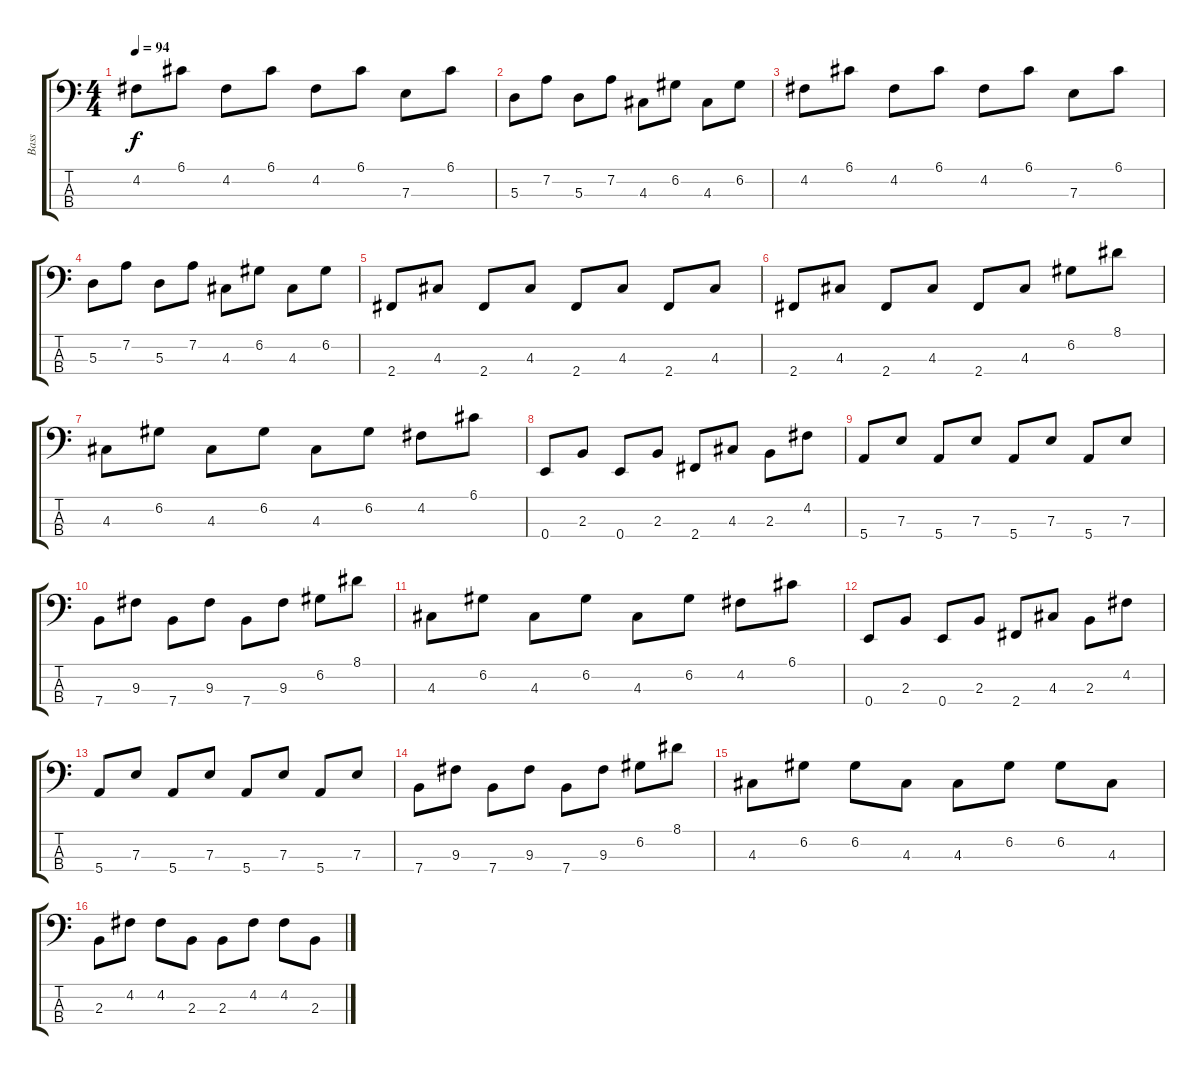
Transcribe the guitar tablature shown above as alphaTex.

\track ("Bass" "Bass") {instrument synthbass2}
\staff {score tabs}
\tuning (G2 D2 A1 E1) {hide}
\ts (4 4)
\tempo 94
\clef f4
\ks c
4.2.8{dy f} 6.1.8 4.2.8 6.1.8 4.2.8 6.1.8 7.3.8 6.1.8 |
5.3.8 7.2.8 5.3.8 7.2.8 4.3.8 6.2.8 4.3.8 6.2.8 |
4.2.8 6.1.8 4.2.8 6.1.8 4.2.8 6.1.8 7.3.8 6.1.8 |
5.3.8 7.2.8 5.3.8 7.2.8 4.3.8 6.2.8 4.3.8 6.2.8 |
2.4.8 4.3.8 2.4.8 4.3.8 2.4.8 4.3.8 2.4.8 4.3.8 |
2.4.8 4.3.8 2.4.8 4.3.8 2.4.8 4.3.8 6.2.8 8.1.8 |
4.3.8 6.2.8 4.3.8 6.2.8 4.3.8 6.2.8 4.2.8 6.1.8 |
0.4.8 2.3.8 0.4.8 2.3.8 2.4.8 4.3.8 2.3.8 4.2.8 |
5.4.8 7.3.8 5.4.8 7.3.8 5.4.8 7.3.8 5.4.8 7.3.8 |
7.4.8 9.3.8 7.4.8 9.3.8 7.4.8 9.3.8 6.2.8 8.1.8 |
4.3.8 6.2.8 4.3.8 6.2.8 4.3.8 6.2.8 4.2.8 6.1.8 |
0.4.8 2.3.8 0.4.8 2.3.8 2.4.8 4.3.8 2.3.8 4.2.8 |
5.4.8 7.3.8 5.4.8 7.3.8 5.4.8 7.3.8 5.4.8 7.3.8 |
7.4.8 9.3.8 7.4.8 9.3.8 7.4.8 9.3.8 6.2.8 8.1.8 |
4.3.8 6.2.8 6.2.8 4.3.8 4.3.8 6.2.8 6.2.8 4.3.8 |
2.3.8 4.2.8 4.2.8 2.3.8 2.3.8 4.2.8 4.2.8 2.3.8
